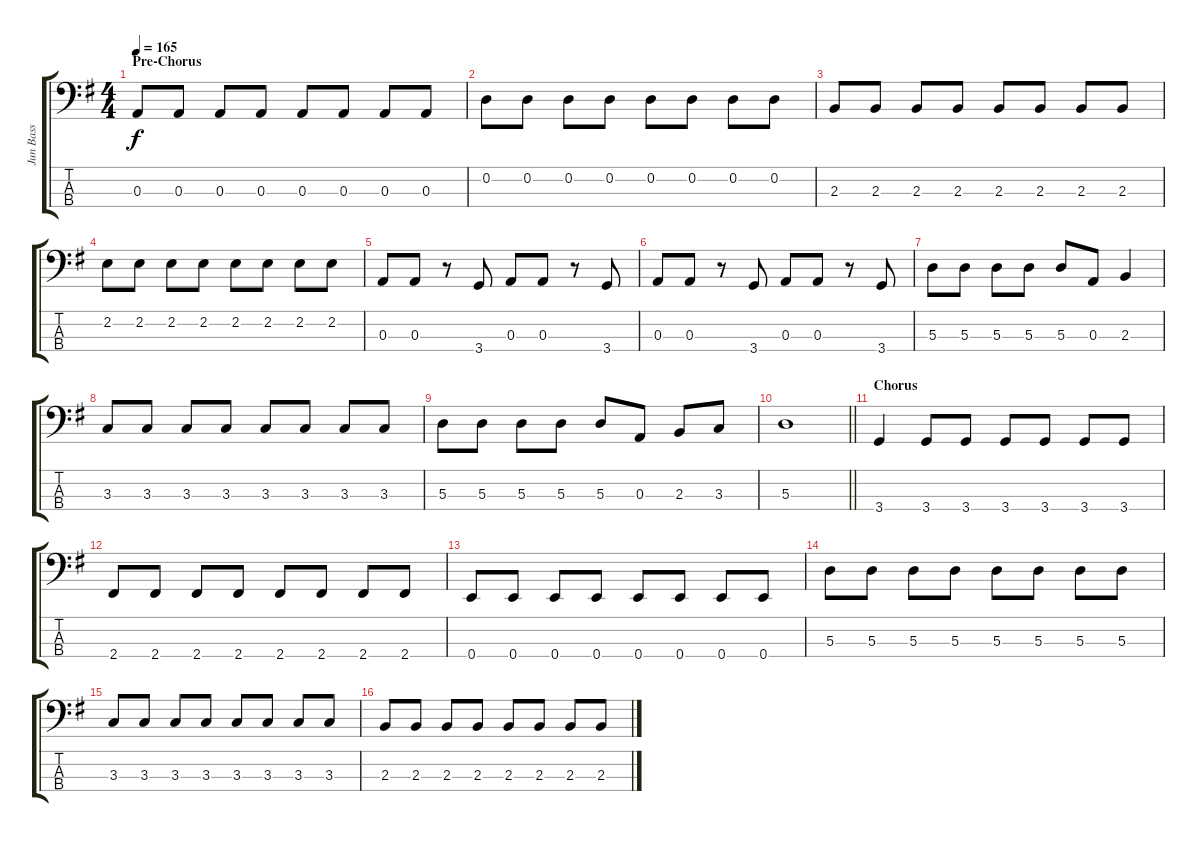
\track ("Jun Bass" "Jun Bass") {instrument electricbassfinger}
\staff {score tabs}
\tuning (G2 D2 A1 E1) {hide}
\ts (4 4)
\section ("" "Pre-Chorus")
\tempo 165
\clef f4
\ks g
0.3.8{dy f} 0.3.8 0.3.8 0.3.8 0.3.8 0.3.8 0.3.8 0.3.8 |
0.2.8 0.2.8 0.2.8 0.2.8 0.2.8 0.2.8 0.2.8 0.2.8 |
2.3.8 2.3.8 2.3.8 2.3.8 2.3.8 2.3.8 2.3.8 2.3.8 |
2.2.8 2.2.8 2.2.8 2.2.8 2.2.8 2.2.8 2.2.8 2.2.8 |
0.3.8 0.3.8 r.8 3.4.8 0.3.8 0.3.8 r.8 3.4.8 |
0.3.8 0.3.8 r.8 3.4.8 0.3.8 0.3.8 r.8 3.4.8 |
5.3.8 5.3.8 5.3.8 5.3.8 5.3.8 0.3.8 2.3.4 |
3.3.8 3.3.8 3.3.8 3.3.8 3.3.8 3.3.8 3.3.8 3.3.8 |
5.3.8 5.3.8 5.3.8 5.3.8 5.3.8 0.3.8 2.3.8 3.3.8 |
\barLineRight lightlight
5.3.1 |
\section ("" "Chorus")
3.4.4 3.4.8 3.4.8 3.4.8 3.4.8 3.4.8 3.4.8 |
2.4.8 2.4.8 2.4.8 2.4.8 2.4.8 2.4.8 2.4.8 2.4.8 |
0.4.8 0.4.8 0.4.8 0.4.8 0.4.8 0.4.8 0.4.8 0.4.8 |
5.3.8 5.3.8 5.3.8 5.3.8 5.3.8 5.3.8 5.3.8 5.3.8 |
3.3.8 3.3.8 3.3.8 3.3.8 3.3.8 3.3.8 3.3.8 3.3.8 |
2.3.8 2.3.8 2.3.8 2.3.8 2.3.8 2.3.8 2.3.8 2.3.8
